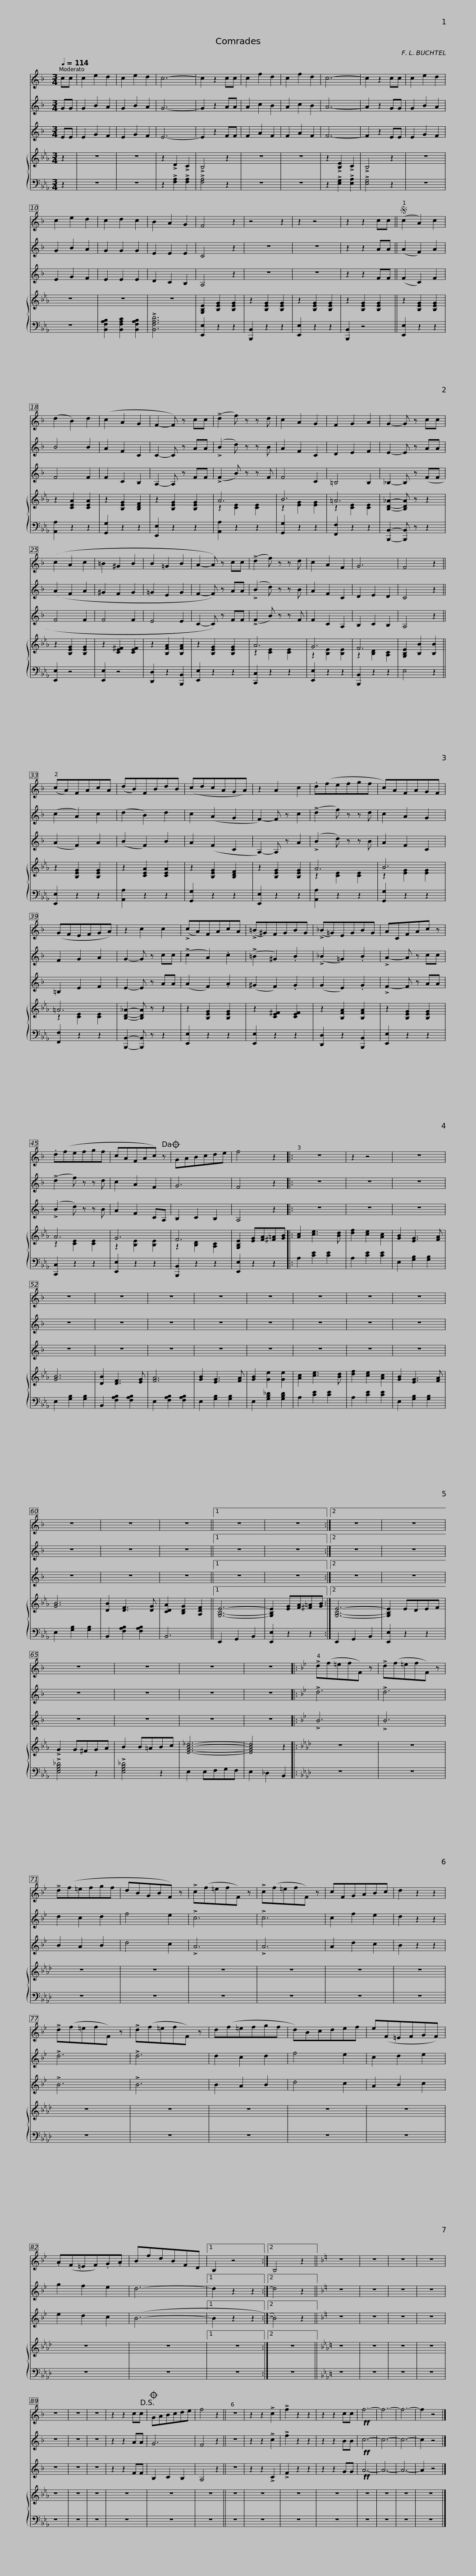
X:1
%%score 1 2 3 { ( 4 6 ) | 5 }
L:1/8
Q:1/4=114
M:3/4
I:linebreak $
K:Eb
V:1 treble transpose=-2
V:2 treble transpose=-2
V:3 treble transpose=-2
V:4 treble
V:6 treble
V:5 bass
V:1
[K:F] cc | c2 e2 d2 | c2 e2 d2 | c6- | c2 z2 cc | %5
 c2 f2 d2 | c2 f2 d2 | c6- | c2 z2 cc | c2 e2 d2 |$ %10
 c2 e2 d2 | c2 d2 c2 | B2 A2 G2 | F4 z2 | z4 z2 | %15
 z2 z4 | z2 z2 cc ||S (c2 A2) c2 | (d2 B2) d2 | (c2 A2 G2 |$ %20
 F2- F) z cc | (!>!d2 f) z z d | c2 A2 G2 | F2 G2 A2 | G2- G z cc | %25
 (c2 A2 c2 | =B2 ^G2 B2 | B2 =G2 B2 |$ A2- A) z cc | (!>!d2 f) z z d | %30
 c2 A2 F2 | G6 | F4 z2 || (cA)FAcA | (dB)FBdB |$ %35
 (cdcAGA) | z2 A2 c2 | .d(fefgf | c)AFAGF | (GFEFGA) | %40
 z2 c2 c2 | (!>!cA)FAcA |$ (!>!=B^G)FGBG | (!>!_B=G)EGBG | ACFAc z | %45
 .d(fefgf | cAFAc) z!dacoda! | GABcde |$ f4 z2 |: z6 | %50
 z2 z4 | z6 | z6 | z6 | z6 | %55
 z6 |$ z6 | z6 | z6 | z6 | %60
 z6 | z6 | z6 ||1 z6 |$ z6 :|2 %65
 z6 | z6 | z6 | z6 | z6 | %70
 z6 |:$[K:Bb] !>!d(f=efF) z | !>!d(f=efF) z | !>!d(f=efgf | dBGBF) z | %75
 !>!c(f=efF) z | !>!c(f=efF) z |$ cFGABc | d2 z2 z2 | !>!d(f=efF) z | %80
 !>!d(f=efF) z | d(f=efgf | d)Bcdef | e(F=EFGF) |$ .A(F=EF).G.A | %85
 BfdBFD |1 B,2 z4 :|2 B,4 z2 ||[K:F] z6 | z6 | %90
 z6 | z6 | z6 | z6 | z6 | %95
 z2 z2 cc!D.S.! |O GABcde | f4 z2 || z6 |$ z2 z2 !>!c2 | %100
 !>!f2 z2 z2 | z2 z2 cc |!ff! f6- | f6- | f6- | %105
 f2 z4 |] %106
V:2
[K:F] GG | G2 B2 A2 | G2 B2 A2 | G6- | G2 z2 AA | %5
 A2 c2 B2 | A2 c2 B2 | A6- | A2 z2 GG | G2 B2 A2 |$ %10
 G2 B2 A2 | G2 G2 G2 | E2 E2 E2 | C4 z2 | z6 | %15
 z6 | z2 z2 AA || (A2 F2) A2 | B4 B2 | A2 F2 C2 |$ %20
 C2- C z AA | (!>!B2 d) z z B | A2 F2 C2 | D2 E2 F2 | E2- E z AA | %25
 (A2 F2 A2 | ^G2 F2 G2 | =G2 E2 G2 |$ F2- F) z AA | (!>!B2 d) z z B | %30
 A2 F2 C2 | D2 E2 D2 | C4 z2 || (c2 A2) c2 | (d2 B2) d2 |$ %35
 c2 (A2 G2 | F2-) F z c2 | (!>!d2 f) z z d | c2 A2 G2 | F2 G2 A2 | %40
 G2- G z cc | (!>!c2 A2) .c2 |$ (!>!=B2 ^G2) .B2 | (!>!_B2 =G2) .B2 | !>!A2- A z cc | %45
 (!>!d2 f) z z d | c2 A2 F2 | G6 |$ F4 z2 |: z6 | %50
 z6 | z6 | z6 | z6 | z6 | %55
 z6 |$ z6 | z6 | z6 | z6 | %60
 z6 | z6 | z6 ||1 z6 |$ z6 :|2 %65
 z6 | z6 | z6 | z6 | z6 | %70
 z6 |:$[K:Bb] !>!d6 | !>!d6 | d2 c2 d2 | f4 e2 | %75
 !>!c6 | !>!c6 |$ c2 f2 e2 | d2 z2 z2 | !>!d6 | %80
 !>!d6 | d2 c2 d2 | f4 e2 | c2 d2 e2 |$ g2 f2 e2 | %85
 d6- |1 d2 z2 z2 :|2 d4 z2 ||[K:F] z6 | z6 | %90
 z6 | z6 | z6 | z6 | z6 | %95
 z2 z2 AA | G6 | F4 z2 || z6 |$ z2 z2 !>!c2 | %100
 !>!f2 z2 z2 | z2 z2 BB |!ff! c6- | c6- | c6- | %105
 c2 z4 |] %106
V:3
[K:F] EE | E2 G2 F2 | E2 G2 F2 | E6- | E2 z2 FF | %5
 F2 A2 F2 | F2 A2 F2 | F6- | F2 z2 EE | E2 G2 F2 |$ %10
 E2 G2 F2 | E2 E2 E2 | D2 C2 B,2 | A,4 z2 | z6 | %15
 z6 | z2 z2 FF || (F2 C2) F2 | F4 F2 | F2 C2 B,2 |$ %20
 A,2- A, z FF | (!>!F2 B) z z F | F4 C2 | =B,4 B,2 | _B,2- B, z (FF | %25
 F4 F2 | F4 F2 | E4 E2 |$ C2- C) z FF | (!>!F2 B) z z F | %30
 F2 C2 A,2 | B,2 C2 B,2 | A,4 z2 || (A2 F2) A2 | (B2 F2) B2 |$ %35
 A2 (F2 C2 | A,2-) A, z A2 | (!>!B2 d) z z B | A2 F2 C2 | =B,2 E2 F2 | %40
 E2- E z AA | (A2 F2) .A2 |$ (^G2 F2) .G2 | (G2 E2) .G2 | !>!F2- F z AA | %45
 (!>!B2 d) z z B | A2 F2 CA, | B,2 C2 B,2 |$ A,4 z2 |: z6 | %50
 z6 | z6 | z6 | z6 | z6 | %55
 z6 |$ z6 | z6 | z6 | z6 | %60
 z6 | z6 | z6 ||1 z6 |$ z6 :|2 %65
 z6 | z6 | z6 | z6 | z6 | %70
 z6 |:$[K:Bb] !>!B6 | !>!B6 | B2 A2 B2 | d4 c2 | %75
 !>!A6 | !>!A6 |$ A2 d2 c2 | B2 z2 z2 | !>!B6 | %80
 !>!B6 | B2 A2 B2 | d4 c2 | A2 B2 c2 |$ e2 d2 c2 | %85
 (B6- |1 B2 z2 z2 :|2 B4) z2 ||[K:F] z6 | z6 | %90
 z6 | z6 | z6 | z6 | z6 | %95
 z2 z2 FF | B,2 C2 B,2 | A,4 z2 || z6 |$ z2 z2 !>!C2 | %100
 !>!F2 z2 z2 | z2 z2 GG |!ff! A6- | A6- | A6- | %105
 A2 z4 |] %106
V:4
 z2 | z6 | z6 | z2 !>!D2 !>!C2 | !>!B,4 z2 | %5
 z6 | z6 | z2 !>![B,E]2 !>!C2 | !>!B,4 z2 | z6 |$ %10
 z6 | z6 | z6 | [G,B,E]2 [B,EG]2 [B,EG]2 | z2 [B,EG]2 [B,EG]2 | %15
 z2 [B,EG]2 [B,EG]2 | z2 [B,EG]2 [B,EG]2 || z2 [B,EG]2 [B,EG]2 | z2 [CEA]2 [CEA]2 | z2 [B,EG]2 [B,DF]2 |$ %20
 z2 [B,EG]2 [B,EG]2 | A6 | B6 | =A6 | [B,D_A]2- [B,DA] z z2 | %25
 z2 [B,EG]2 [B,EG]2 | z2 [CE^F]2 [CEF]2 | z2 [B,FA]2 [B,FA]2 |$ z2 [B,EG]2 [B,EG]2 | A6 | %30
 G6 | F6 | [G,B,E]2 [B,B]2 [B,B]2 || z2 [B,EG]2 [B,EG]2 | z2 [CEA]2 [CEA]2 |$ %35
 z2 [B,EG]2 [B,DF]2 | z2 [B,EG]2 [B,EG]2 | A6 | B6 | =A6 | %40
 [B,D_A]2- [B,DA] z z2 | z2 [B,EG]2 [B,EG]2 |$ z2 [CE^F]2 [CEF]2 | z2 [B,FA]2 [B,FA]2 | z2 [B,EG]2 [B,EG]2 | %45
 A6 | G6 | F6 |$ [G,B,E]2 [EG][FA][^F=A][GB] |: [Ac]2 [ce]3 [Bd] | %50
 [df]2 [ce]2 [Ac]2 | [GB]2 [EG]3 [FA] | [GB]6 | [DB]2 [DF]3 [EG] | [FA]6 | %55
 [GB]2 [EG]3 [FA] |$ [GB]2 [Ge]2 [Ge]2 | [Ac]2 [ce]3 [Bd] | [df]2 [ce]2 [Ac]2 | [GB]2 [EG]3 [FA] | %60
 [GB]6 | [DB]2 [DF]3 [DG] | [CDA]2 [B,DG]2 [A,DF]2 ||1 [G,B,E]6- |$ [G,B,E]2 [EG][FA][^F=A][GB] :|2 %65
 [G,B,E]6- | [G,B,E]2 EDEF | !>!G2 G^FGA | B2 B=ABc | [EGB_d]6- | %70
 [EGBd]4 z2 |:$[K:Ab] z6 | z6 | z6 | z6 | %75
 z6 | z6 |$ z6 | z6 | z6 | %80
 z6 | z6 | z6 | z6 |$ z6 | %85
 z6 |1 z6 :|2 z6 ||[K:Eb] z6 | z6 | %90
 z6 | z6 | z6 | z6 | z6 | %95
 z6 | z6 | z6 || z6 |$ z6 | %100
 z6 | z6 | z6 | z6 | z6 | %105
 z6 |] %106
V:5
 z2 | z6 | z6 | z2 !>![F,A,]2 !>![F,A,]2 | !>![F,A,]4 z2 | %5
 z6 | z6 | z2 !>![E,G,]2 !>![E,A,]2 | !>![E,G,]4 z2 | z6 |$ %10
 z6 | [B,,F,A,B,]2 [B,,F,A,C]2 [B,,F,A,B,]2 | !>![B,,F,A,D]6 | [E,,E,]2 z2 z2 | [B,,,B,,]2 z2 z2 | %15
 [E,,E,]2 z2 z2 | [B,,,B,,]2 z4 || [E,,E,]2 z2 z2 | [A,,A,]2 z2 z2 | [G,,G,]2 z2 z2 |$ %20
 [E,,E,]2 z2 z2 | [A,,A,]2 z2 z2 | [G,,G,]2 z2 z2 | [F,,F,]2 z2 z2 | [B,,,B,,]2- [B,,,B,,] z z2 | %25
 [E,,E,]2 z4 | [E,,E,]2 z4 | [D,,D,]2 z2 [B,,,B,,]2 |$ [E,,E,]2 z2 z2 | [C,,C,]2 z2 z2 | %30
 [E,,E,]2 z2 z2 | [B,,,B,,]2 z2 z2 | E,4 z2 || [E,,E,]2 z2 z2 | [A,,A,]2 z2 z2 |$ %35
 [G,,G,]2 z2 z2 | [E,,E,]2 z2 z2 | [A,,A,]2 z2 z2 | [G,,G,]2 z2 z2 | [F,,F,]2 z2 z2 | %40
 [B,,,B,,]2- [B,,,B,,] z z2 | [E,,E,]2 z2 z2 |$ [E,,E,]2 z2 z2 | [D,,D,]2 z2 [B,,,B,,]2 | [E,,E,]2 z2 z2 | %45
 [C,,C,]2 z2 z2 | [E,,E,]2 z2 z2 | [B,,,B,,]2 z2 z2 |$ [E,,E,]2 z2 z2 |: A,2 [CE]2 [CE]2 | %50
 A,2 [CE]2 [CE]2 | E,2 [G,B,]2 [G,B,]2 | E,2 [G,B,]2 [G,B,]2 | B,,2 [F,A,B,]2 [F,A,B,]2 | E,2 [F,A,B,]2 [F,A,B,]2 | %55
 E,2 [G,B,]2 [G,B,]2 |$ E,2 [G,B,_D]2 [G,B,D]2 | A,2 [CE]2 [CE]2 | A,2 [CE]2 [CE]2 | E,2 [G,B,]2 [G,B,]2 | %60
 E,2 [G,B,]2 [G,B,]2 | B,,2 [F,A,B,]2 [F,A,B,]2 | B,,6 ||1 E,,2 G,,2 B,,2 |$ [E,,E,]2 z2 z2 :|2 %65
 E,,2 G,,2 B,,2 | [E,,E,]2 z2 z2 | !>![E,G,B,_D]4 z2 | !>![E,G,B,_D]4 z2 | E,2 E,F,G,F, | %70
 E,2 _D,2 B,,2 |:$[K:Ab] z6 | z6 | z6 | z6 | %75
 z6 | z6 |$ z6 | z6 | z6 | %80
 z6 | z6 | z6 | z6 |$ z6 | %85
 z6 |1 z6 :|2 z6 ||[K:Eb] z6 | z6 | %90
 z6 | z6 | z6 | z6 | z6 | %95
 z6 | z6 | z6 || z6 |$ z6 | %100
 z6 | z6 | z6 | z6 | z6 | %105
 z6 |] %106
V:6
 x2 | x6 | x6 | x6 | x6 | %5
 x6 | x6 | x6 | x6 | x6 |$ %10
 x6 | x6 | x6 | x6 | x6 | %15
 x6 | x6 || x6 | x6 | x6 |$ %20
 x6 | z2 [CE]2 [CE]2 | z2 [EG]2 [EG]2 | z2 [CE]2 [CE]2 | x6 | %25
 x6 | x6 | x6 |$ x6 | z2 [CE]2 [CE]2 | %30
 z2 [B,E]2 [B,E]2 | z2 [B,D]2 [A,C]2 | x6 || x6 | x6 |$ %35
 x6 | x6 | z2 [CE]2 [CE]2 | z2 [EG]2 [EG]2 | z2 [CE]2 [CE]2 | %40
 x6 | x6 |$ x6 | x6 | x6 | %45
 z2 [CE]2 [CE]2 | z2 [B,E]2 [B,E]2 | z2 [B,D]2 [A,C]2 |$ x6 |: x6 | %50
 x6 | x6 | x6 | x6 | x6 | %55
 x6 |$ x6 | x6 | x6 | x6 | %60
 x6 | x6 | x6 ||1 x6 |$ x6 :|2 %65
 x6 | x6 | x6 | x6 | x6 | %70
 x6 |:$[K:Ab] x6 | x6 | x6 | x6 | %75
 x6 | x6 |$ x6 | x6 | x6 | %80
 x6 | x6 | x6 | x6 |$ x6 | %85
 x6 |1 x6 :|2 x6 ||[K:Eb] x6 | x6 | %90
 x6 | x6 | x6 | x6 | x6 | %95
 x6 | x6 | x6 || x6 |$ x6 | %100
 x6 | x6 | x6 | x6 | x6 | %105
 x6 |] %106
